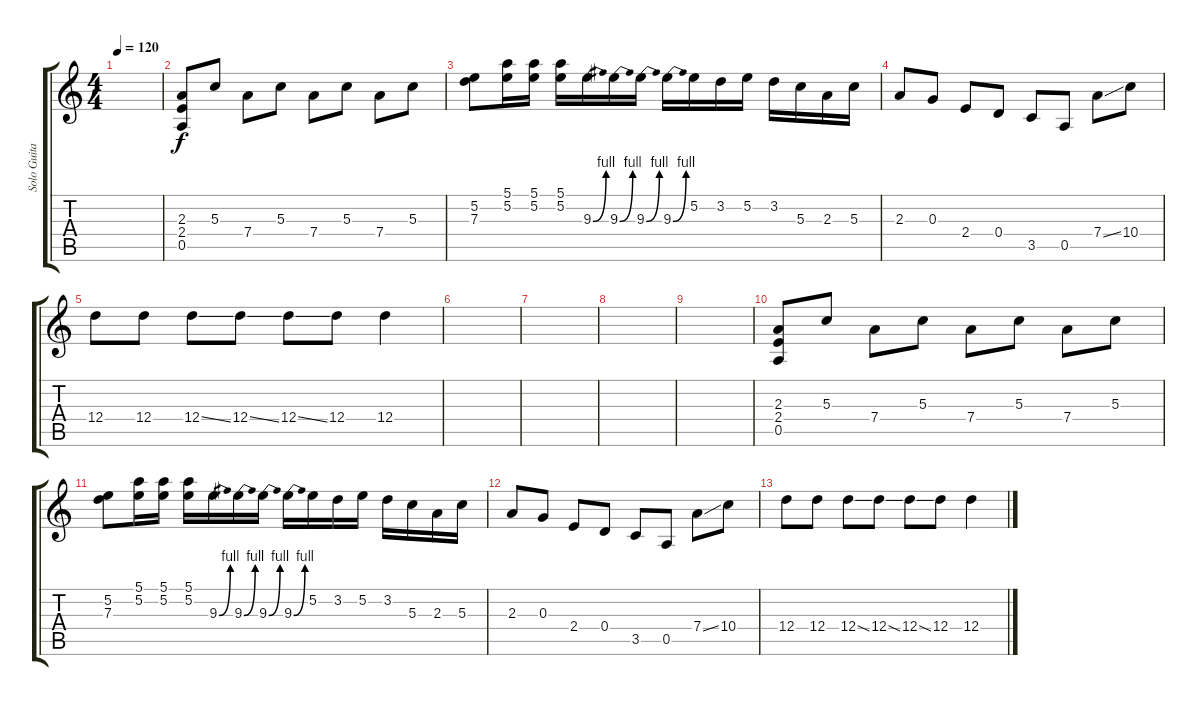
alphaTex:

\track ("Solo Guitar" "Solo Guita") {instrument electricguitarjazz}
\staff {score tabs}
\tuning (E4 B3 G3 D3 A2 E2) {hide}
\ts (4 4)
\tempo 120
\clef g2
\ks c
|
(2.3 2.4 0.5).8 5.3.8 7.4.8 5.3.8 7.4.8 5.3.8 7.4.8 5.3.8 |
(5.2 7.3).8 (5.1 5.2).16 (5.1 5.2).16 (5.1 5.2).16 9.3{be (bend 0 0 60 4)}.16 9.3{be (bend 0 0 60 4)}.16 9.3{be (bend 0 0 60 4)}.16 9.3{be (bend 0 0 60 4)}.16 5.2.16 3.2.16 5.2.16 3.2.16 5.3.16 2.3.16 5.3.16 |
2.3.8 0.3.8 2.4.8 0.4.8 3.5.8 0.5.8 7.4{ss}.8 10.4.8 |
12.4.8 12.4.8 12.4{ss}.8 12.4{ss}.8 12.4{ss}.8 12.4.8 12.4.4 |
|
|
|
|
(2.3 2.4 0.5).8 5.3.8 7.4.8 5.3.8 7.4.8 5.3.8 7.4.8 5.3.8 |
(5.2 7.3).8 (5.1 5.2).16 (5.1 5.2).16 (5.1 5.2).16 9.3{be (bend 0 0 60 4)}.16 9.3{be (bend 0 0 60 4)}.16 9.3{be (bend 0 0 60 4)}.16 9.3{be (bend 0 0 60 4)}.16 5.2.16 3.2.16 5.2.16 3.2.16 5.3.16 2.3.16 5.3.16 |
2.3.8 0.3.8 2.4.8 0.4.8 3.5.8 0.5.8 7.4{ss}.8 10.4.8 |
12.4.8 12.4.8 12.4{ss}.8 12.4{ss}.8 12.4{ss}.8 12.4.8 12.4.4
